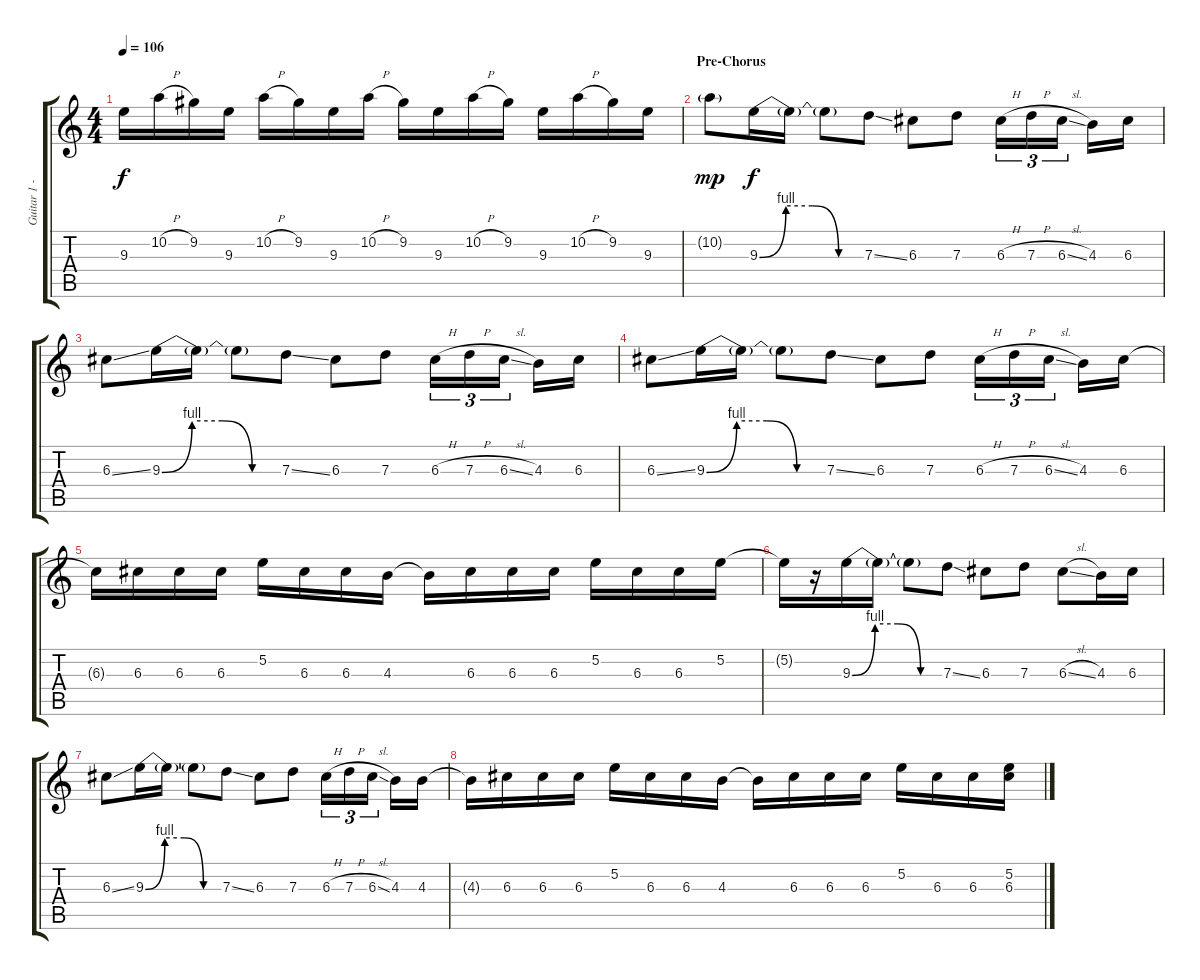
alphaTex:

\track ("Guitar 1 - Lee Gaze" "Guitar 1 -") {instrument electricguitarclean}
\staff {score tabs}
\tuning (E4 B3 G3 D3 A2 E2) {hide}
\ts (4 4)
\tempo 106
\clef g2
\ks c
9.3.16{dy f} 10.2{h}.16 9.2.16 9.3.16 10.2{h}.16 9.2.16 9.3.16 10.2{h}.16 9.2.16 9.3.16 10.2{h}.16 9.2.16 9.3.16 10.2{h}.16 9.2.16 9.3.16 |
\section ("" "Pre-Chorus")
10.2{g}.8{dy mp} 9.3{be (custom 0 0 15 4 30 4 45 0 60 0)}.16{dy f} 9.3{t}.16 9.3{t}.8 7.3{ss}.8 6.3.8 7.3.8 6.3{h}.16{tu (3 2)} 7.3{h}.16{tu (3 2)} 6.3{sl}.16{tu (3 2)} 4.3.16 6.3.16 |
6.3{ss}.8 9.3{be (custom 0 0 15 4 30 4 45 0 60 0)}.16 9.3{t}.16 9.3{t}.8 7.3{ss}.8 6.3.8 7.3.8 6.3{h}.16{tu (3 2)} 7.3{h}.16{tu (3 2)} 6.3{sl}.16{tu (3 2)} 4.3.16 6.3.16 |
6.3{ss}.8 9.3{be (custom 0 0 15 4 30 4 45 0 60 0)}.16 9.3{t}.16 9.3{t}.8 7.3{ss}.8 6.3.8 7.3.8 6.3{h}.16{tu (3 2)} 7.3{h}.16{tu (3 2)} 6.3{sl}.16{tu (3 2)} 4.3.16 6.3.16 |
6.3{t}.16 6.3.16 6.3.16 6.3.16 5.2.16 6.3.16 6.3.16 4.3.16 4.3{t}.16 6.3.16 6.3.16 6.3.16 5.2.16 6.3.16 6.3.16 5.2.16 |
5.2{t}.16 r.16 9.3{be (custom 0 0 15 4 30 4 45 0 60 0)}.16 9.3{t}.16 9.3{t}.8 7.3{ss}.8 6.3.8 7.3.8 6.3{sl}.8 4.3.16 6.3.16 |
6.3{ss}.8 9.3{be (custom 0 0 15 4 30 4 45 0 60 0)}.16 9.3{t}.16 9.3{t}.8 7.3{ss}.8 6.3.8 7.3.8 6.3{h}.16{tu (3 2)} 7.3{h}.16{tu (3 2)} 6.3{sl}.16{tu (3 2)} 4.3.16 4.3.16 |
4.3{t}.16 6.3.16 6.3.16 6.3.16 5.2.16 6.3.16 6.3.16 4.3.16 4.3{t}.16 6.3.16 6.3.16 6.3.16 5.2.16 6.3.16 6.3.16 (5.2 6.3).16
